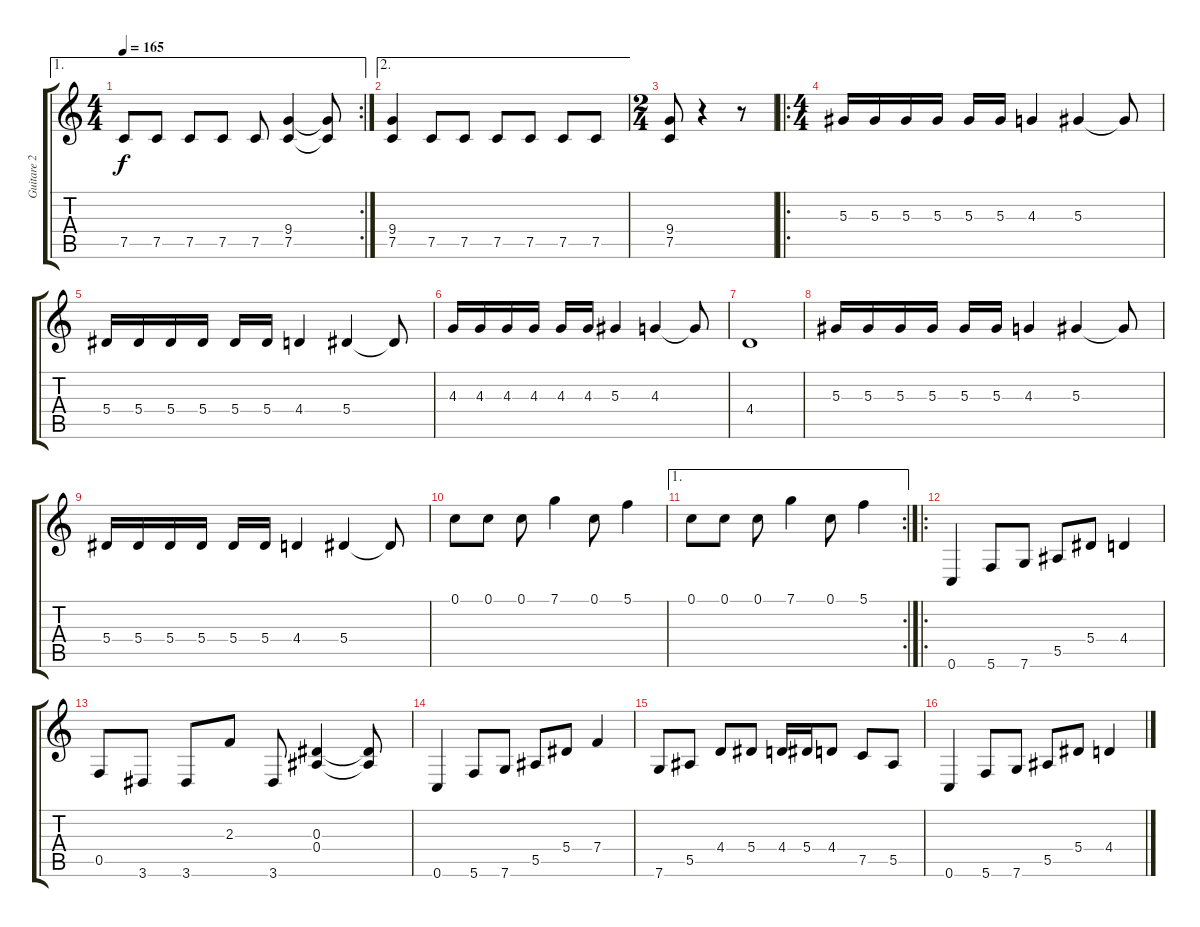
\track ("Guitare 2" "Guitare 2") {instrument distortionguitar}
\staff {score tabs}
\tuning (C4 G3 Eb3 Bb2 F2 C2) {hide}
\ae 1
\rc 2
\ts (4 4)
\tempo 165
\clef g2
\ks c
7.5.8{dy f} 7.5.8 7.5.8 7.5.8 7.5.8 (9.4 7.5).4 (9.4{t} 7.5{t}).8 |
\ae 2
(9.4 7.5).4 7.5.8 7.5.8 7.5.8 7.5.8 7.5.8 7.5.8 |
\ts (2 4)
(9.4 7.5).8 r.4 r.8 |
\ro
\ts (4 4)
5.3.16 5.3.16 5.3.16 5.3.16 5.3.16 5.3.16 4.3.4 5.3.4 5.3{t}.8 |
5.4.16 5.4.16 5.4.16 5.4.16 5.4.16 5.4.16 4.4.4 5.4.4 5.4{t}.8 |
4.3.16 4.3.16 4.3.16 4.3.16 4.3.16 4.3.16 5.3.4 4.3.4 4.3{t}.8 |
4.4.1 |
5.3.16 5.3.16 5.3.16 5.3.16 5.3.16 5.3.16 4.3.4 5.3.4 5.3{t}.8 |
5.4.16 5.4.16 5.4.16 5.4.16 5.4.16 5.4.16 4.4.4 5.4.4 5.4{t}.8 |
0.1.8 0.1.8 0.1.8 7.1.4 0.1.8 5.1.4 |
\ae 1
\rc 2
0.1.8 0.1.8 0.1.8 7.1.4 0.1.8 5.1.4 |
\ro
0.6.4 5.6.8 7.6.8 5.5.8 5.4.8 4.4.4 |
0.5.8 3.6.8 3.6.8 2.3.8 3.6.8 (0.3 0.4).4 (0.3{t} 0.4{t}).8 |
0.6.4 5.6.8 7.6.8 5.5.8 5.4.8 7.4.4 |
7.6.8 5.5.8 4.4.8 5.4.8 4.4.16 5.4.16 4.4.8 7.5.8 5.5.8 |
0.6.4 5.6.8 7.6.8 5.5.8 5.4.8 4.4.4
